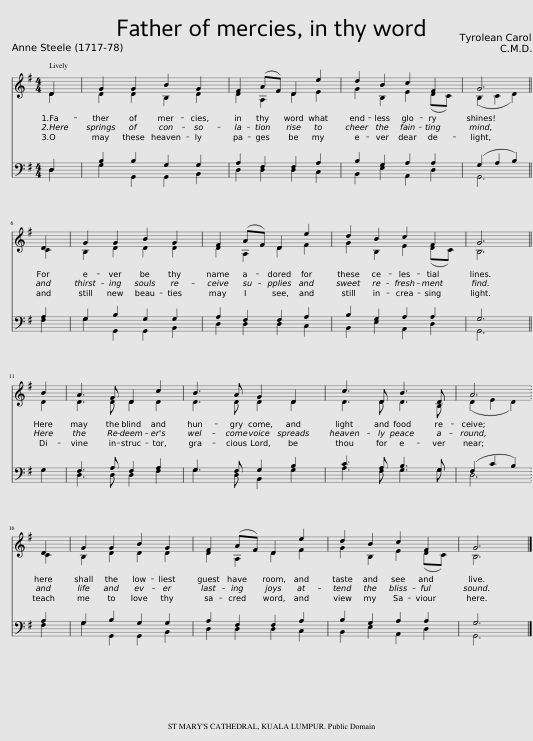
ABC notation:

X:1
%%score ( 1 2 ) ( 3 4 )
L:1/8
M:4/4
I:linebreak $
K:G
V:1 treble
V:2 treble
V:3 bass
V:4 bass
V:1
 D2 | G2 G2 B2 G2 | F2 (AF) D2 e2 | d2 B2 c2 F2 | G6 ||$ %5
 D2 | G2 G2 B2 G2 | F2 (AF) D2 e2 | d2 B2 c2 F2 | G6 ||$ %10
 B2 | A3 F D2 c2 | B3 A G2 D2 | c3 D B3 D | A6 |$ %15
 D2 | G2 G2 B2 G2 | F2 (AF) D2 e2 | d2 B2 c2 F2 | G6 |] %20
V:2
 D2 | D2 D2 B,2 D2 | D2 A,2 D2 E2 | G2 B,2 E2 (DC) | (B,2 C2 D2) ||$ %5
 C2 | B,2 D2 D2 D2 | D2 A,2 D2 F2 | G2 B,2 E2 (DC) | B,6 ||$ %10
 D2 | D3 D D2 D2 | D3 D D2 D2 | D3 D D3 B, | (D2 E2 D2) |$ %15
 C2 | B,2 D2 D2 D2 | D2 A,2 D2 F2 | G2 B,2 E2 (DC) | B,6 |] %20
V:3
 D,2 | B,2 B,2 G,2 G,2 | A,2 F,2 F,2 A,2 | B,2 G,2 A,2 A,2 | (G,2 A,2 B,2) ||$ %5
 A,2 | G,2 B,2 G,2 G,2 | A,2 F,2 F,2 A,2 | B,2 G,2 A,2 A,2 | G,6 ||$ %10
 G,2 | F,3 A, F,2 A,2 | G,3 F, G,2 B,2 | C3 A, B,3 G, | (F,2 C2 B,2) |$ %15
 A,2 | G,2 B,2 G,2 G,2 | A,2 F,2 F,2 A,2 | B,2 G,2 A,2 A,2 | G,6 |] %20
V:4
 D,2 | G,2 G,,2 G,,2 B,,2 | D,2 D,2 D,2 C,2 | B,,2 E,2 A,,2 D,2 | G,,6 ||$ %5
 F,2 | G,2 G,,2 G,,2 B,,2 | D,2 D,2 D,2 C,2 | B,,2 E,2 A,,2 D,2 | G,,6 ||$ %10
 x2 | D,3 D, D,2 F,2 | G,3 D, B,,2 G,2 | A,3 F, G,3 G, | D,6 |$ %15
 F,2 | G,2 G,,2 G,,2 B,,2 | D,2 D,2 D,2 C,2 | B,,2 E,2 A,,2 D,2 | G,,6 |] %20
